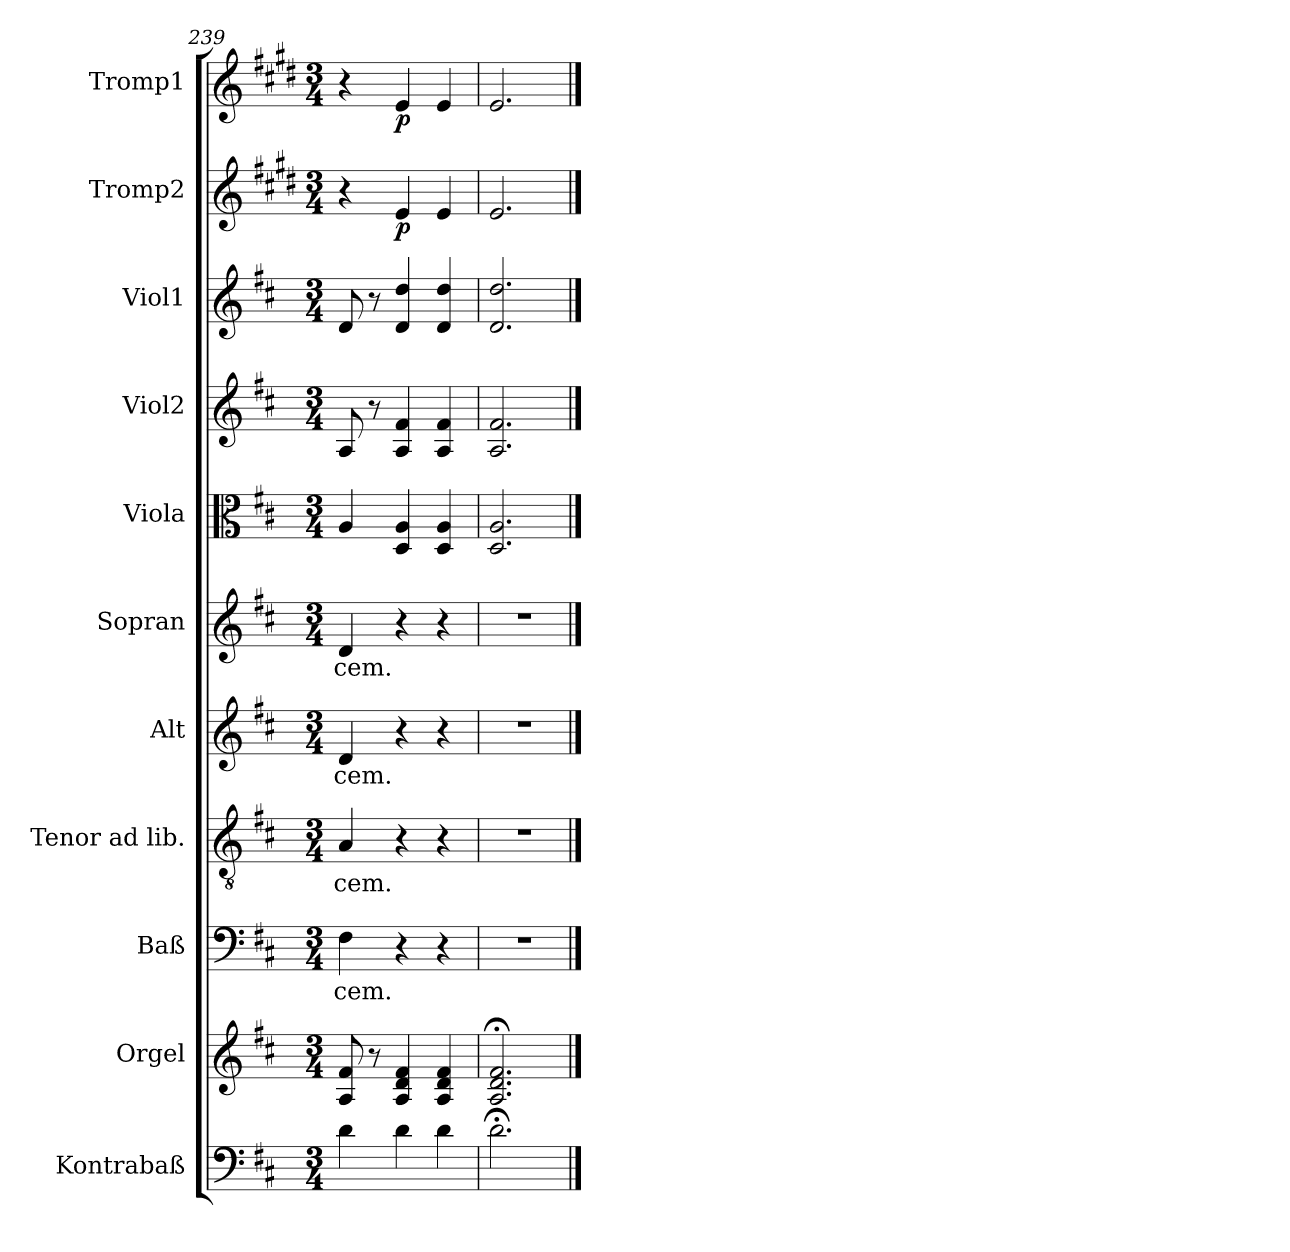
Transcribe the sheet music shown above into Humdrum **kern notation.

**kern	**kern	**kern	**text	**kern	**text	**kern	**text	**kern	**text	**kern	**kern	**kern	**kern	**dynam	**kern	**dynam
*part11	*part10	*part9	*part9	*part8	*part8	*part7	*part7	*part6	*part6	*part5	*part4	*part3	*part2	*part2	*part1	*part1
*staff11	*staff10	*staff9	*staff9	*staff8	*staff8	*staff7	*staff7	*staff6	*staff6	*staff5	*staff4	*staff3	*staff2	*staff2	*staff1	*staff1
*I"Kontrabaß	*I"Orgel	*I"Baß	*	*I"Tenor ad lib.	*	*I"Alt	*	*I"Sopran	*	*I"Viola	*I"Viol2	*I"Viol1	*I"Tromp2	*	*I"Tromp1	*
*	*	*	*	*	*	*	*	*	*	*I'Vla	*	*	*	*	*	*
*clefF4	*clefG2	*clefF4	*	*clefGv2	*	*clefG2	*	*clefG2	*	*clefC3	*clefG2	*clefG2	*clefG2	*	*clefG2	*
*ITrd7c12	*	*	*	*	*	*	*	*	*	*	*	*	*ITrd1c2	*	*ITrd1c2	*
*k[f#c#]	*k[f#c#]	*k[f#c#]	*	*k[f#c#]	*	*k[f#c#]	*	*k[f#c#]	*	*k[f#c#]	*k[f#c#]	*k[f#c#]	*k[f#c#]	*	*k[f#c#]	*
*D:	*D:	*D:	*	*D:	*	*D:	*	*D:	*	*D:	*D:	*D:	*D:	*	*D:	*
*M3/4	*M3/4	*M3/4	*	*M3/4	*	*M3/4	*	*M3/4	*	*M3/4	*M3/4	*M3/4	*M3/4	*	*M3/4	*
=239	=239	=239	=239	=239	=239	=239	=239	=239	=239	=239	=239	=239	=239	=239	=239	=239
!	!	!	!LO:LY:b	!	!LO:LY:b	!	!LO:LY:b	!	!LO:LY:b	!	!	!	!	!	!	!
4D\	8A/ 8f#/	4F#\	-cem.	4A/	-cem.	4d/	-cem.	4d/	-cem.	4A/	8A/	8d/	4r	.	4r	.
.	8r	.	.	.	.	.	.	.	.	.	8r	8r	.	.	.	.
!	!	!	!	!	!	!	!	!	!	!	!	!	!	!LO:DY:b	!	!LO:DY:b
4D\	4A/ 4d/ 4f#/	4r	.	4r	.	4r	.	4r	.	4D/ 4A/	4A/ 4f#/	4d/ 4dd/	4d/	p	4d/	p
4D\	4A/ 4d/ 4f#/	4r	.	4r	.	4r	.	4r	.	4D/ 4A/	4A/ 4f#/	4d/ 4dd/	4d/	.	4d/	.
=240	=240	=240	=240	=240	=240	=240	=240	=240	=240	=240	=240	=240	=240	=240	=240	=240
2.D;<\	2.A/; 2.d/; 2.f#/;	2.r	.	2.r	.	2.r	.	2.r	.	2.D/ 2.A/	2.A/ 2.f#/	2.d/ 2.dd/	2.d/	.	2.d/	.
==	==	==	==	==	==	==	==	==	==	==	==	==	==	==	==	==
*-	*-	*-	*-	*-	*-	*-	*-	*-	*-	*-	*-	*-	*-	*-	*-	*-
